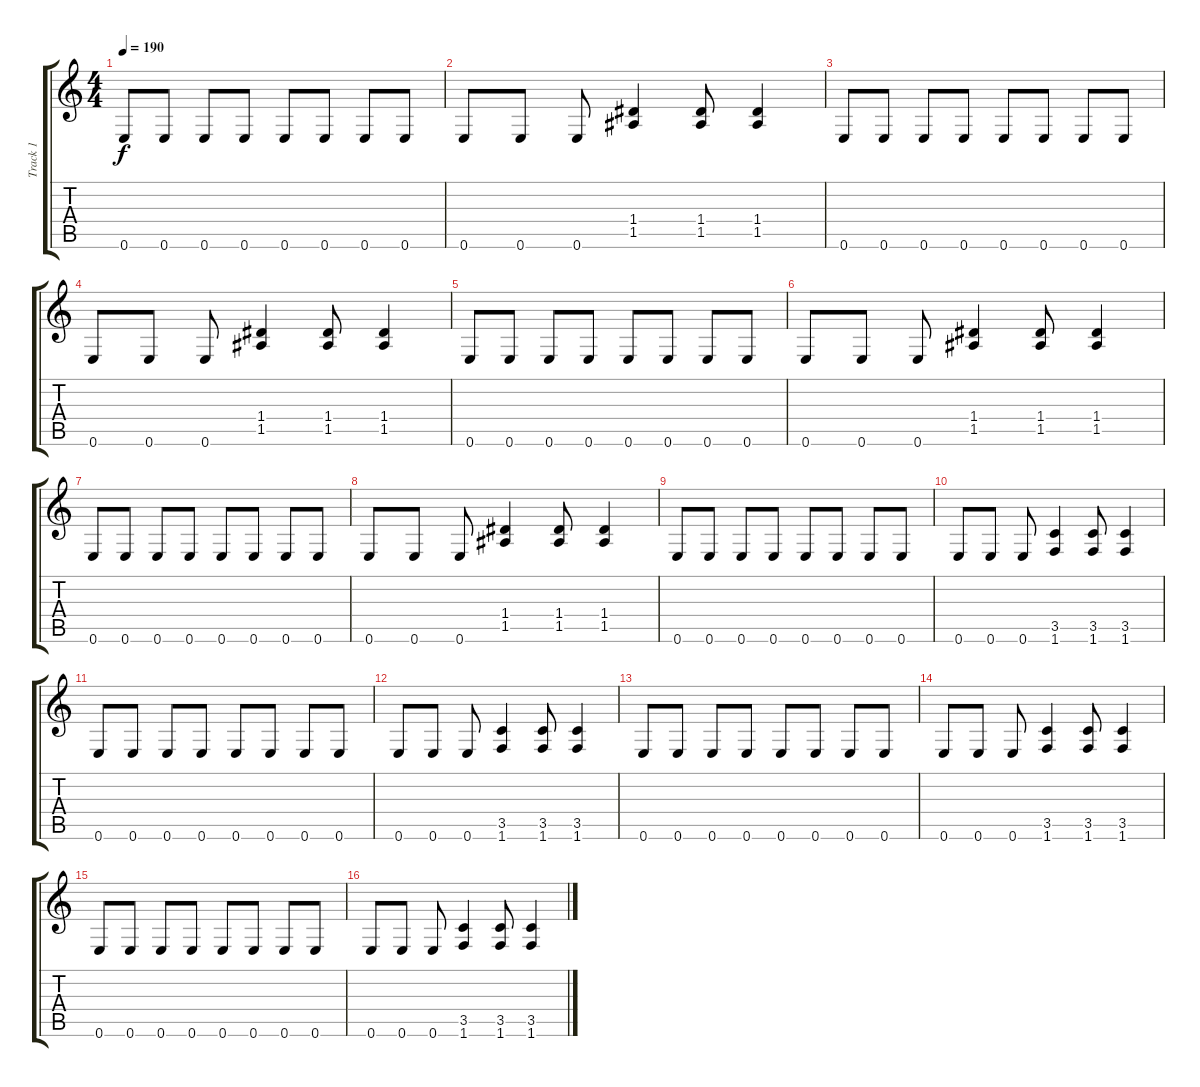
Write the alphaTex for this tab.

\track ("Track 1" "Track 1") {instrument distortionguitar}
\staff {score tabs}
\tuning (E4 B3 G3 D3 A2 E2) {hide}
\ts (4 4)
\tempo 190
\clef g2
\ks c
0.6.8{dy f} 0.6.8 0.6.8 0.6.8 0.6.8 0.6.8 0.6.8 0.6.8 |
0.6.8 0.6.8 0.6.8 (1.4 1.5).4 (1.4 1.5).8 (1.4 1.5).4 |
0.6.8 0.6.8 0.6.8 0.6.8 0.6.8 0.6.8 0.6.8 0.6.8 |
0.6.8 0.6.8 0.6.8 (1.4 1.5).4 (1.4 1.5).8 (1.4 1.5).4 |
0.6.8 0.6.8 0.6.8 0.6.8 0.6.8 0.6.8 0.6.8 0.6.8 |
0.6.8 0.6.8 0.6.8 (1.4 1.5).4 (1.4 1.5).8 (1.4 1.5).4 |
0.6.8 0.6.8 0.6.8 0.6.8 0.6.8 0.6.8 0.6.8 0.6.8 |
0.6.8 0.6.8 0.6.8 (1.4 1.5).4 (1.4 1.5).8 (1.4 1.5).4 |
0.6.8 0.6.8 0.6.8 0.6.8 0.6.8 0.6.8 0.6.8 0.6.8 |
0.6.8 0.6.8 0.6.8 (3.5 1.6).4 (3.5 1.6).8 (3.5 1.6).4 |
0.6.8 0.6.8 0.6.8 0.6.8 0.6.8 0.6.8 0.6.8 0.6.8 |
0.6.8 0.6.8 0.6.8 (3.5 1.6).4 (3.5 1.6).8 (3.5 1.6).4 |
0.6.8 0.6.8 0.6.8 0.6.8 0.6.8 0.6.8 0.6.8 0.6.8 |
0.6.8 0.6.8 0.6.8 (3.5 1.6).4 (3.5 1.6).8 (3.5 1.6).4 |
0.6.8 0.6.8 0.6.8 0.6.8 0.6.8 0.6.8 0.6.8 0.6.8 |
0.6.8 0.6.8 0.6.8 (3.5 1.6).4 (3.5 1.6).8 (3.5 1.6).4
